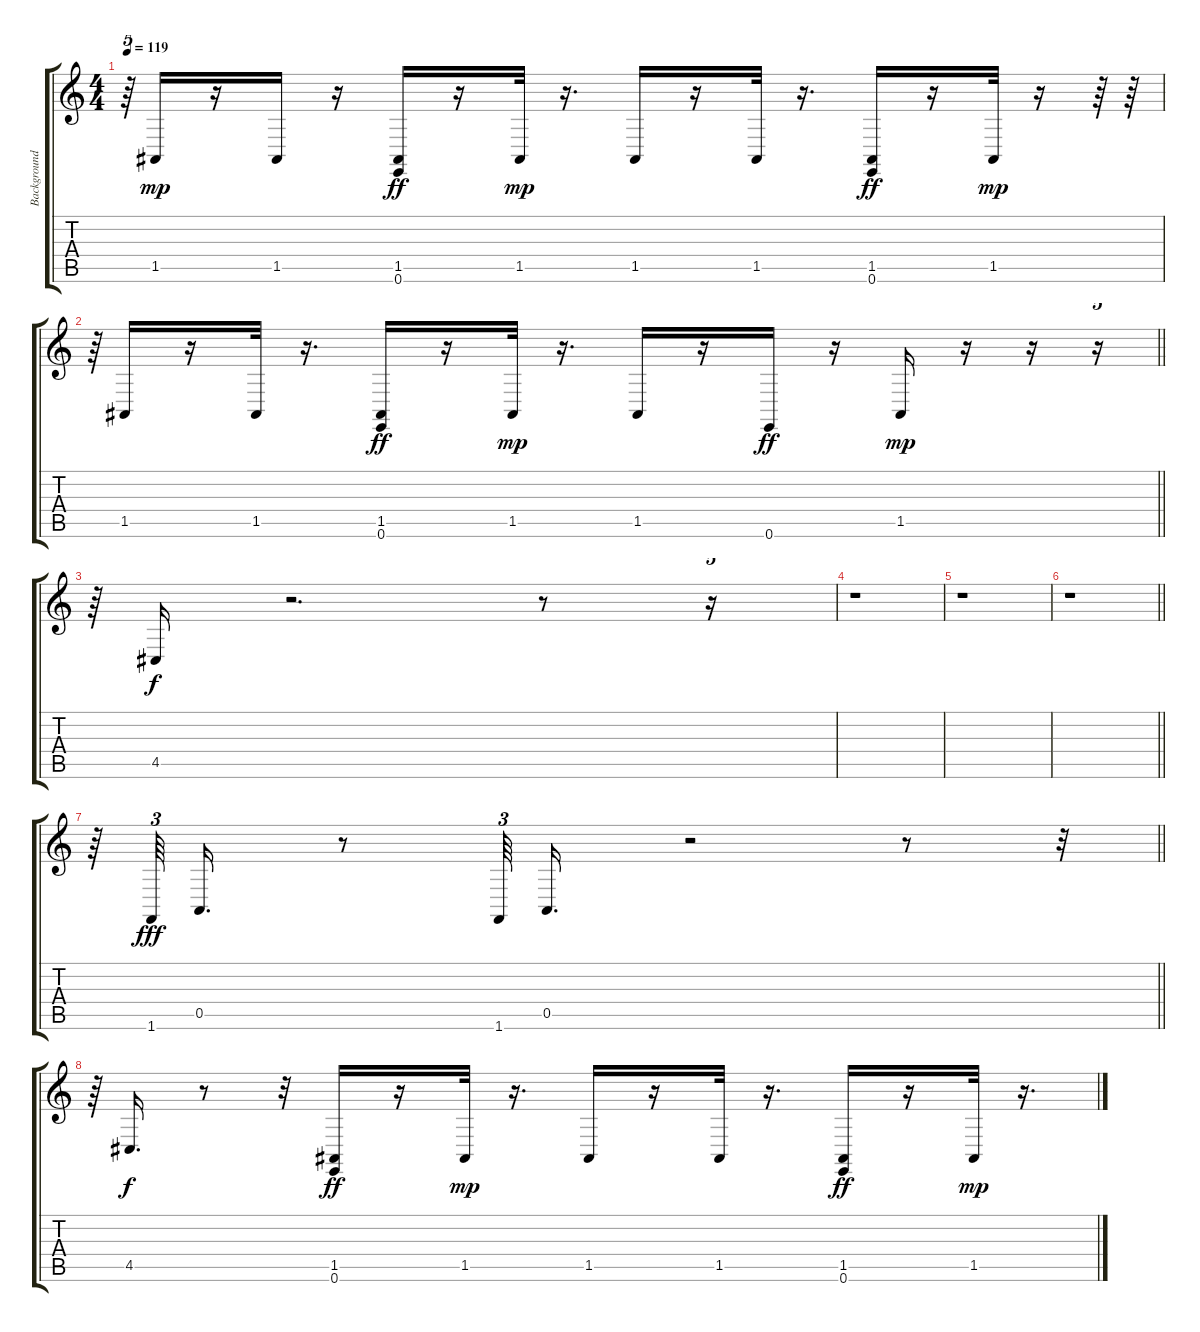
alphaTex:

\track ("Background 1" "Background") {instrument acousticgrandpiano}
\staff {score tabs}
\tuning (E4 B3 G3 D3 A2 E2) {hide}
\ts (4 4)
\tempo 119
\clef g2
\ks c
r.64{tu (5 4) dy mp} 1.5.16 r.16 1.5.16 r.16 (1.5 0.6).16{dy ff} r.16 1.5.32{dy mp} r.16{d} 1.5.16 r.16 1.5.32 r.16{d} (1.5 0.6).16{dy ff} r.16 1.5.32{dy mp} r.16 r.64 r.64 |
\barLineRight lightlight
r.64{tu (5 4)} 1.5.16 r.16 1.5.32 r.16{d} (1.5 0.6).16{dy ff} r.16 1.5.32{dy mp} r.16{d} 1.5.16 r.16 0.6.16{dy ff} r.16 1.5.16{dy mp} r.16 r.16 r.16{tu (5 4)} |
r.64{tu (5 4)} 4.5.16{dy f} r.2{d} r.8 r.16{tu (5 4)} |
r.1 |
r.1 |
\barLineRight lightlight
r.1 |
\barLineRight lightlight
r.64{tu (5 4)} 1.6.64{tu (3 2) dy fff} 0.5.16{d} r.8 1.6.64{tu (3 2)} 0.5.16{d} r.2 r.8 r.32 |
r.64 4.5.16{d dy f} r.8 r.32 (1.5 0.6).16{dy ff} r.16 1.5.32{dy mp} r.16{d} 1.5.16 r.16 1.5.32 r.16{d} (1.5 0.6).16{dy ff} r.16 1.5.32{dy mp} r.16{d}
